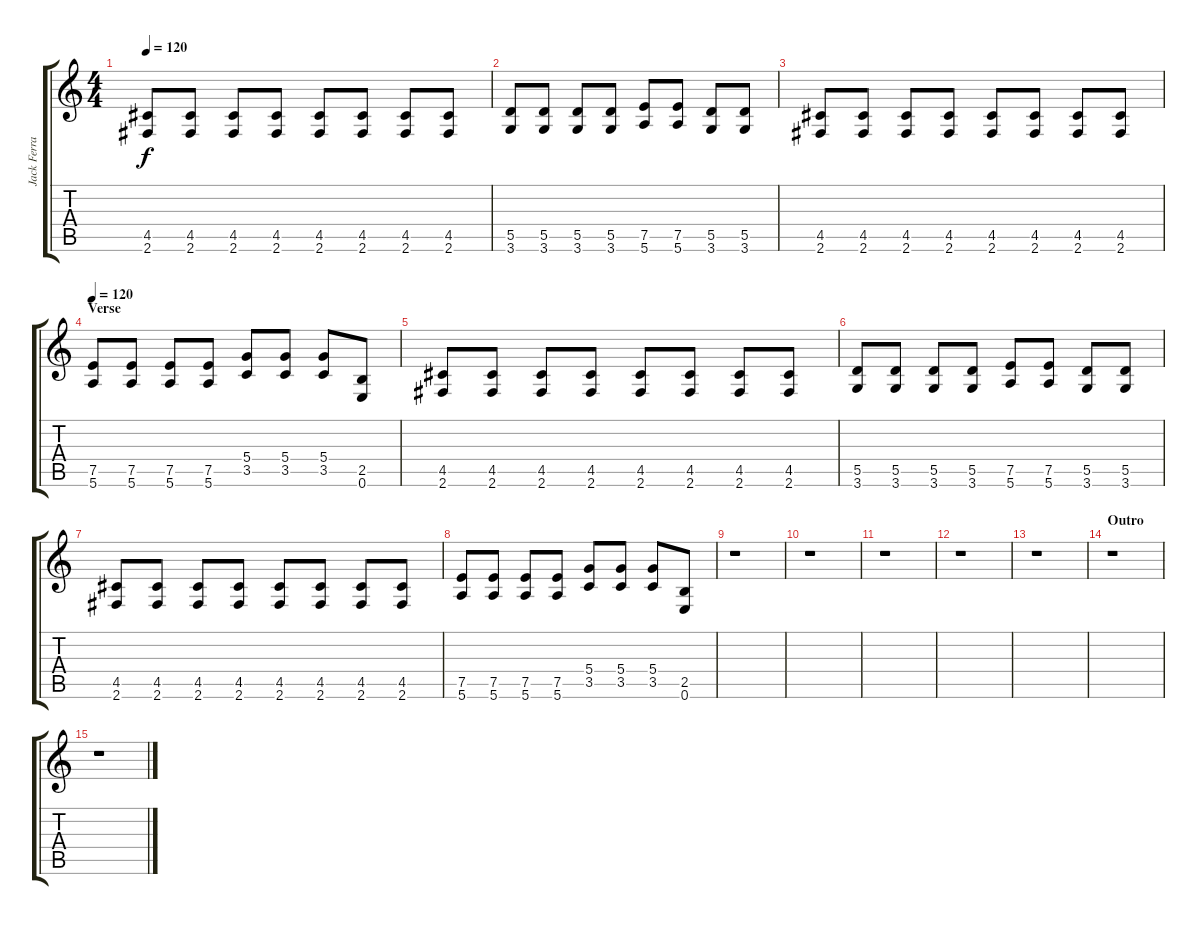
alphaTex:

\track ("Jack Ferrante" "Jack Ferra") {instrument distortionguitar}
\staff {score tabs}
\tuning (E4 B3 G3 D3 A2 E2) {hide}
\ts (4 4)
\tempo 120
\clef g2
\ks c
(4.5 2.6).8{dy f} (4.5 2.6).8 (4.5 2.6).8 (4.5 2.6).8 (4.5 2.6).8 (4.5 2.6).8 (4.5 2.6).8 (4.5 2.6).8 |
(5.5 3.6).8 (5.5 3.6).8 (5.5 3.6).8 (5.5 3.6).8 (7.5 5.6).8 (7.5 5.6).8 (5.5 3.6).8 (5.5 3.6).8 |
(4.5 2.6).8 (4.5 2.6).8 (4.5 2.6).8 (4.5 2.6).8 (4.5 2.6).8 (4.5 2.6).8 (4.5 2.6).8 (4.5 2.6).8 |
\section ("" "Verse")
\tempo 120
(7.5 5.6).8 (7.5 5.6).8 (7.5 5.6).8 (7.5 5.6).8 (5.4 3.5).8 (5.4 3.5).8 (5.4 3.5).8 (2.5 0.6).8 |
(4.5 2.6).8 (4.5 2.6).8 (4.5 2.6).8 (4.5 2.6).8 (4.5 2.6).8 (4.5 2.6).8 (4.5 2.6).8 (4.5 2.6).8 |
(5.5 3.6).8 (5.5 3.6).8 (5.5 3.6).8 (5.5 3.6).8 (7.5 5.6).8 (7.5 5.6).8 (5.5 3.6).8 (5.5 3.6).8 |
(4.5 2.6).8 (4.5 2.6).8 (4.5 2.6).8 (4.5 2.6).8 (4.5 2.6).8 (4.5 2.6).8 (4.5 2.6).8 (4.5 2.6).8 |
(7.5 5.6).8 (7.5 5.6).8 (7.5 5.6).8 (7.5 5.6).8 (5.4 3.5).8 (5.4 3.5).8 (5.4 3.5).8 (2.5 0.6).8 |
r.1 |
r.1 |
r.1 |
r.1 |
r.1 |
\section ("" "Outro")
r.1 |
r.1
